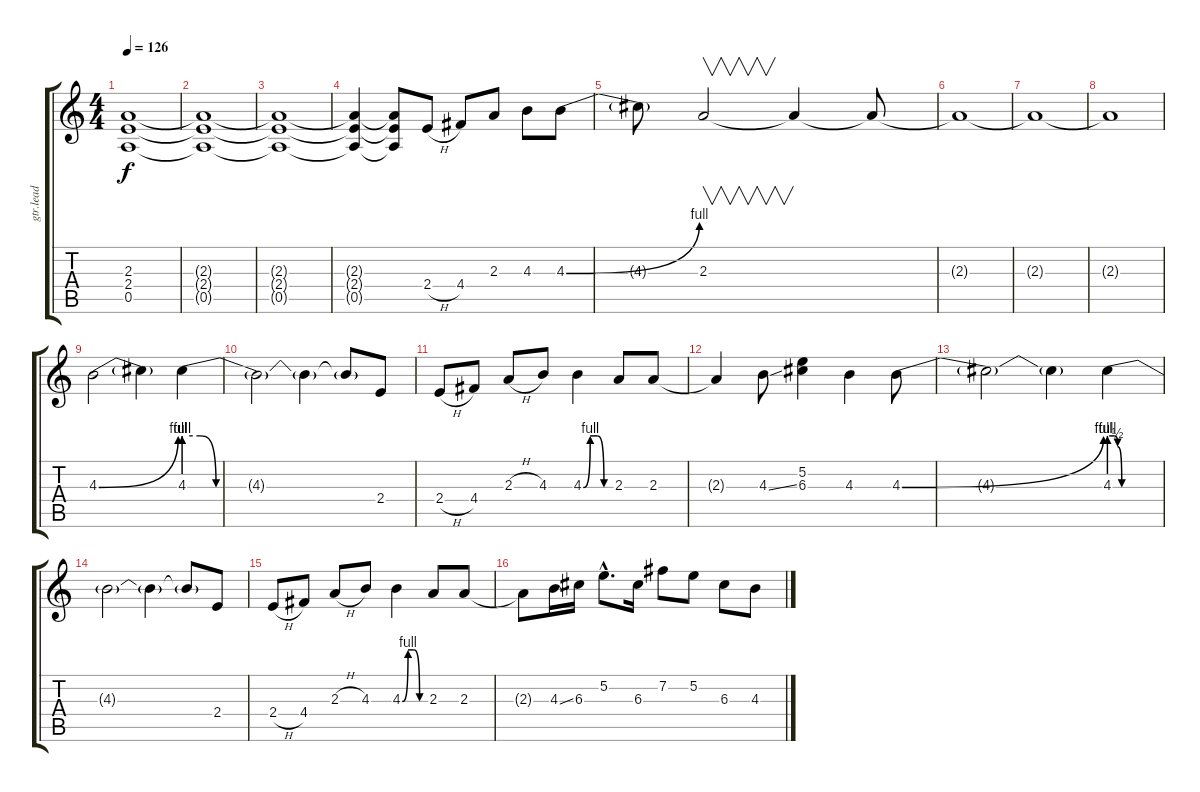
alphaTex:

\track ("gtr.lead" "gtr.lead") {instrument overdrivenguitar}
\staff {score tabs}
\tuning (E4 B3 G3 D3 A2 E2) {hide}
\ts (4 4)
\tempo 126
\clef g2
\ks c
(2.3 2.4 0.5).1{dy f instrument overdrivenguitar} |
(2.3{t} 2.4{t} 0.5{t}).1 |
(2.3{t} 2.4{t} 0.5{t}).1 |
(2.3{t} 2.4{t} 0.5{t}).4 (2.3{t} 2.4{t} 0.5{t}).8 2.4{h}.8 4.4.8 2.3.8 4.3.8 4.3{be (bend 0 0 60 4)}.8 |
4.3{t}.8 2.3.2{v} 2.3{t}.4 2.3{t}.8 |
2.3{t}.1 |
2.3{t}.1 |
2.3{t}.1 |
4.3{be (bend 0 0 60 4)}.2 4.3{t}.4 4.3{be (custom 0 4 5 4 10 0 15 0 40 0 60 0)}.4 |
4.3{t}.2 4.3{t}.4 4.3{t}.8 2.4.8 |
2.4{h}.8 4.4.8 2.3{h}.8 4.3.8 4.3{be (custom 0 0 15 4 30 4 45 0 60 0)}.4 2.3.8 2.3.8 |
2.3{t}.4 4.3{ss}.8 (5.2 6.3).4 4.3.4 4.3{be (bend 0 0 60 4)}.8 |
4.3{t}.2 4.3{t}.4 4.3{be (custom 0 4 6 4 10 2 15 0 40 0 60 0)}.4 |
4.3{t}.2 4.3{t}.4 4.3{t}.8 2.4.8 |
2.4{h}.8 4.4.8 2.3{h}.8 4.3.8 4.3{be (custom 0 0 15 4 30 4 45 0 60 0)}.4 2.3.8 2.3.8 |
2.3{t}.8 4.3{ss}.16 6.3.16 5.2{hac}.8{d} 6.3.16 7.2.8 5.2.8 6.3.8 4.3.8
